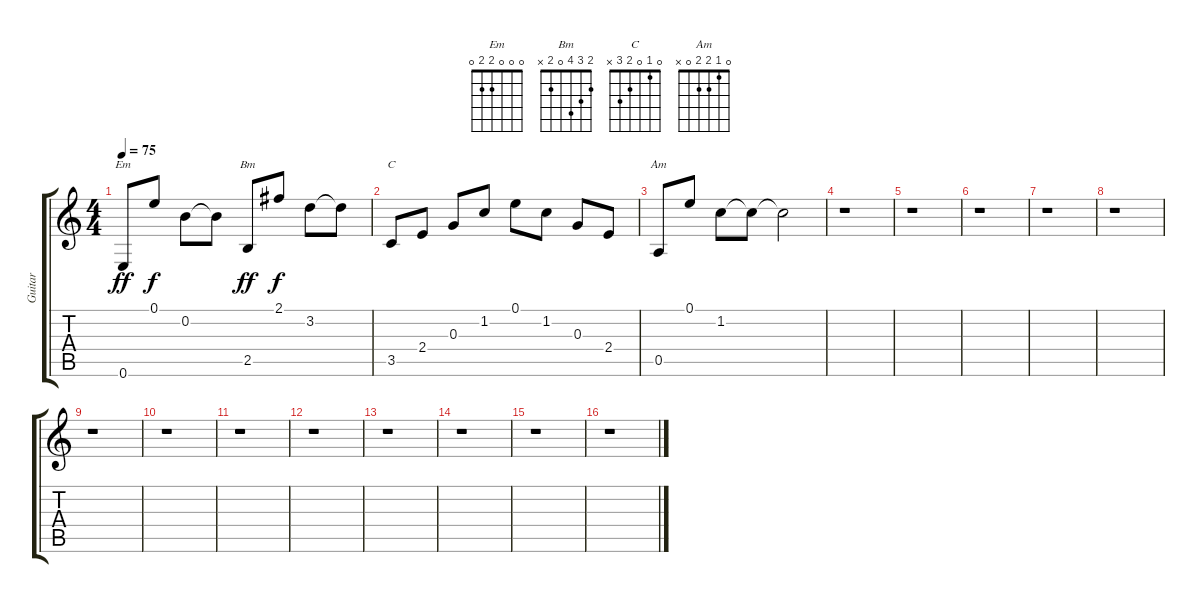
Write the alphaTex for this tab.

\track ("Guitar" "Guitar") {instrument acousticguitarsteel}
\staff {score tabs}
\tuning (E4 B3 G3 D3 A2 E2) {hide}
\chord ("Em" 0 0 0 2 2 0)
\chord ("Bm" 2 3 4 0 2 x)
\chord ("C" 0 1 0 2 3 x)
\chord ("Am" 0 1 2 2 0 x)
\ts (4 4)
\tempo 75
\clef g2
\ks c
0.6.8{ch "Em" dy ff} 0.1.8{dy f} 0.2.8 0.2{t}.8 2.5.8{ch "Bm" dy ff} 2.1.8{dy f} 3.2.8 3.2{t}.8 |
3.5.8{ch "C"} 2.4.8 0.3.8 1.2.8 0.1.8 1.2.8 0.3.8 2.4.8 |
0.5.8{ch "Am"} 0.1.8 1.2.8 1.2{t}.8 1.2{t}.2 |
r.1 |
r.1 |
r.1 |
r.1 |
r.1 |
r.1 |
r.1 |
r.1 |
r.1 |
r.1 |
r.1 |
r.1 |
r.1
